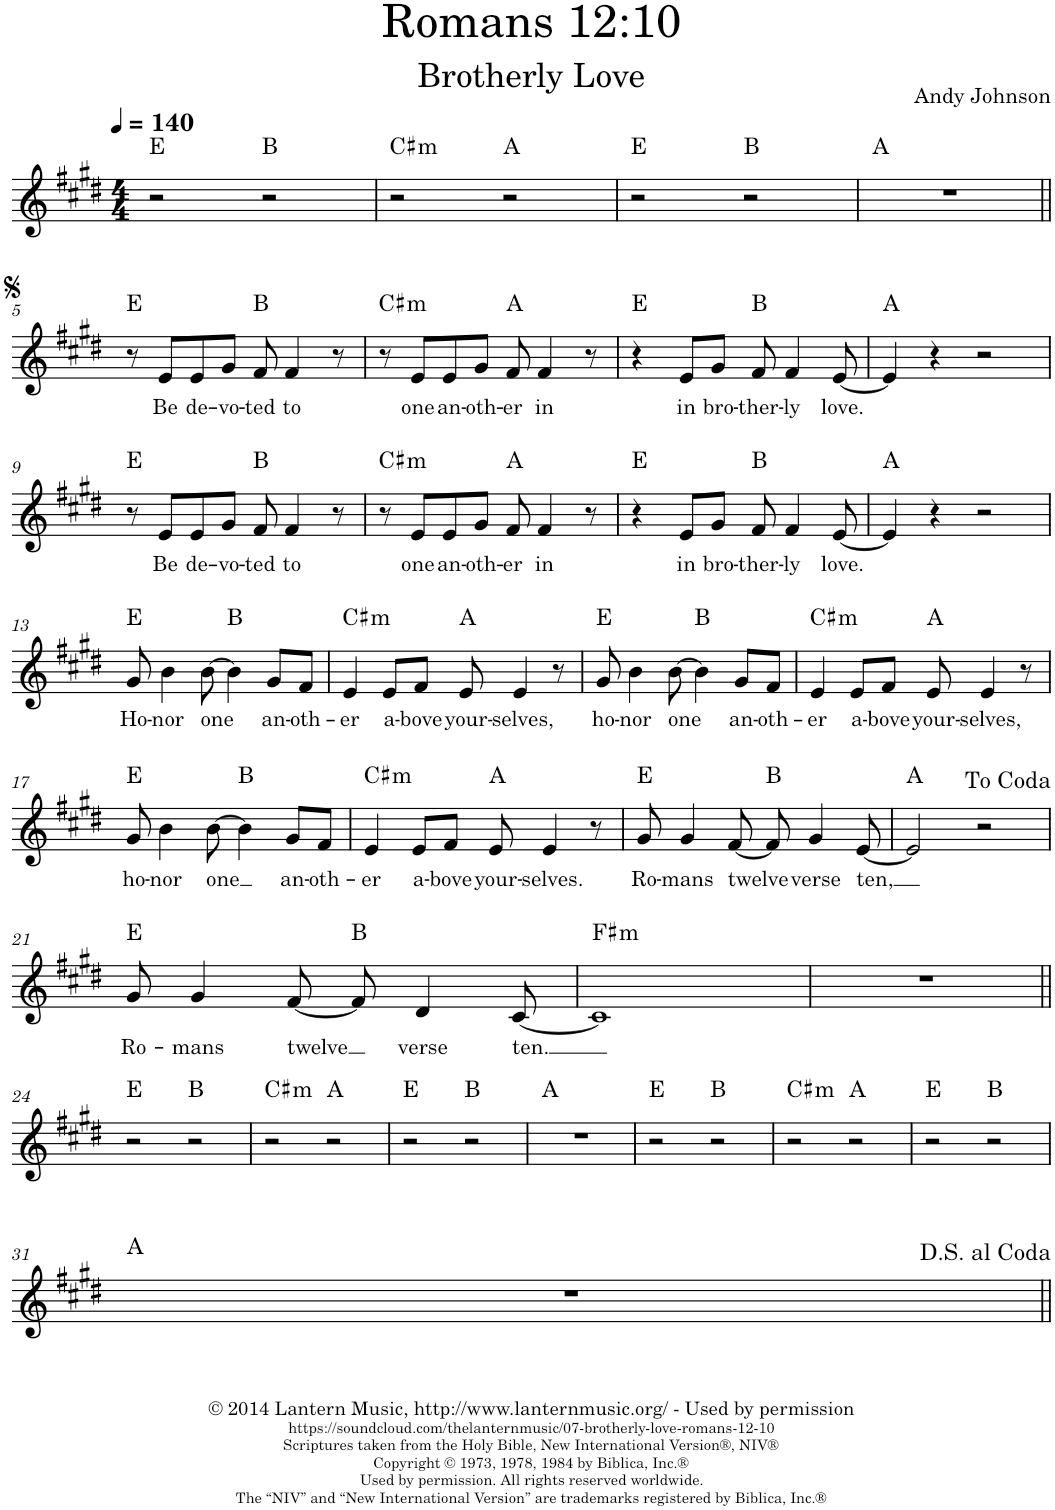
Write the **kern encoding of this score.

**kern	**text	**harte
*part1	*part1	*part1
*staff1	*staff1	*
*I"Piano	*	*
*I'Pno.	*	*
*clefG2	*	*
*k[f#c#g#d#]	*	*
*M4/4	*	*
*MM140	*	*
=1	=1	=1
2r	.	E:maj
2r	.	B:maj
=2	=2	=2
!	!	!LO:H:kt=m
2r	.	C#:min
2r	.	A:maj
=3	=3	=3
2r	.	E:maj
2r	.	B:maj
=4	=4	=4
1r	.	A:maj
!!LO:LB:g=z
=5||	=5||	=5||
8r	.	E:maj
!	!LO:LY:b	!
8e/L	Be	.
!	!LO:LY:b	!
8e/	de-	.
!	!LO:LY:b	!
8g#/J	-vo-	.
!	!LO:LY:b	!
8f#/	-ted	B:maj
!	!LO:LY:b	!
4f#/	to	.
8r	.	.
=6	=6	=6
!	!	!LO:H:kt=m
8r	.	C#:min
!	!LO:LY:b	!
8e/L	one	.
!	!LO:LY:b	!
8e/	an-	.
!	!LO:LY:b	!
8g#/J	-oth-	.
!	!LO:LY:b	!
8f#/	-er	A:maj
!	!LO:LY:b	!
4f#/	in	.
8r	.	.
=7	=7	=7
4r	.	E:maj
!	!LO:LY:b	!
8e/L	in	.
!	!LO:LY:b	!
8g#/J	bro-	.
!	!LO:LY:b	!
8f#/	-ther-	B:maj
!	!LO:LY:b	!
4f#/	-ly	.
!	!LO:LY:b	!
[8e/	love.	.
=8	=8	=8
4e/]	.	A:maj
4r	.	.
2r	.	.
!!LO:LB:g=z
=9	=9	=9
8r	.	E:maj
!	!LO:LY:b	!
8e/L	Be	.
!	!LO:LY:b	!
8e/	de-	.
!	!LO:LY:b	!
8g#/J	-vo-	.
!	!LO:LY:b	!
8f#/	-ted	B:maj
!	!LO:LY:b	!
4f#/	to	.
8r	.	.
=10	=10	=10
!	!	!LO:H:kt=m
8r	.	C#:min
!	!LO:LY:b	!
8e/L	one	.
!	!LO:LY:b	!
8e/	an-	.
!	!LO:LY:b	!
8g#/J	-oth-	.
!	!LO:LY:b	!
8f#/	-er	A:maj
!	!LO:LY:b	!
4f#/	in	.
8r	.	.
=11	=11	=11
4r	.	E:maj
!	!LO:LY:b	!
8e/L	in	.
!	!LO:LY:b	!
8g#/J	bro-	.
!	!LO:LY:b	!
8f#/	-ther-	B:maj
!	!LO:LY:b	!
4f#/	-ly	.
!	!LO:LY:b	!
[8e/	love.	.
=12	=12	=12
4e/]	.	A:maj
4r	.	.
2r	.	.
!!LO:LB:g=z
=13	=13	=13
!	!LO:LY:b	!
8g#/	Ho-	E:maj
!	!LO:LY:b	!
4b\	-nor	.
!	!LO:LY:b	!
[8b\	one	.
4b\]	.	B:maj
!	!LO:LY:b	!
8g#/L	an-	.
!	!LO:LY:b	!
8f#/J	-oth-	.
=14	=14	=14
!	!LO:LY:b	!LO:H:kt=m
4e/	-er	C#:min
!	!LO:LY:b	!
8e/L	a-	.
!	!LO:LY:b	!
8f#/J	-bove	.
!	!LO:LY:b	!
8e/	your-	A:maj
!	!LO:LY:b	!
4e/	-selves,	.
8r	.	.
=15	=15	=15
!	!LO:LY:b	!
8g#/	ho-	E:maj
!	!LO:LY:b	!
4b\	-nor	.
!	!LO:LY:b	!
[8b\	one	.
4b\]	.	B:maj
!	!LO:LY:b	!
8g#/L	an-	.
!	!LO:LY:b	!
8f#/J	-oth-	.
=16	=16	=16
!	!LO:LY:b	!LO:H:kt=m
4e/	-er	C#:min
!	!LO:LY:b	!
8e/L	a-	.
!	!LO:LY:b	!
8f#/J	-bove	.
!	!LO:LY:b	!
8e/	your-	A:maj
!	!LO:LY:b	!
4e/	-selves,	.
8r	.	.
!!LO:LB:g=z
=17	=17	=17
!	!LO:LY:b	!
8g#/	ho-	E:maj
!	!LO:LY:b	!
4b\	-nor	.
!	!LO:LY:b	!
[8b\	one	.
4b\]	.	B:maj
!	!LO:LY:b	!
8g#/L	an-	.
!	!LO:LY:b	!
8f#/J	-oth-	.
=18	=18	=18
!	!LO:LY:b	!LO:H:kt=m
4e/	-er	C#:min
!	!LO:LY:b	!
8e/L	a-	.
!	!LO:LY:b	!
8f#/J	-bove	.
!	!LO:LY:b	!
8e/	your-	A:maj
!	!LO:LY:b	!
4e/	-selves.	.
8r	.	.
=19	=19	=19
!	!LO:LY:b	!
8g#/	Ro-	E:maj
!	!LO:LY:b	!
4g#/	-mans	.
!	!LO:LY:b	!
[8f#/	twelve	.
8f#/]	.	B:maj
!	!LO:LY:b	!
4g#/	verse	.
!	!LO:LY:b	!
[8e/	ten,	.
=20	=20	=20
2e/]	.	A:maj
2r	.	.
!!LO:LB:g=z
=21	=21	=21
!	!LO:LY:b	!
8g#/	Ro-	E:maj
!	!LO:LY:b	!
4g#/	-mans	.
!	!LO:LY:b	!
[8f#/	twelve	.
8f#/]	.	B:maj
!	!LO:LY:b	!
4d#/	verse	.
!	!LO:LY:b	!
[8c#/	ten.	.
=22	=22	=22
!	!	!LO:H:kt=m
1c#]	.	F#:min
=23	=23	=23
1r	.	.
!!LO:LB:g=z
=24||	=24||	=24||
2r	.	E:maj
2r	.	B:maj
=25	=25	=25
!	!	!LO:H:kt=m
2r	.	C#:min
2r	.	A:maj
=26	=26	=26
2r	.	E:maj
2r	.	B:maj
=27	=27	=27
1r	.	A:maj
=28	=28	=28
2r	.	E:maj
2r	.	B:maj
=29	=29	=29
!	!	!LO:H:kt=m
2r	.	C#:min
2r	.	A:maj
=30	=30	=30
2r	.	E:maj
2r	.	B:maj
!!LO:LB:g=z
=31	=31	=31
1r	.	A:maj
=||	=||	=||
*-	*-	*-
